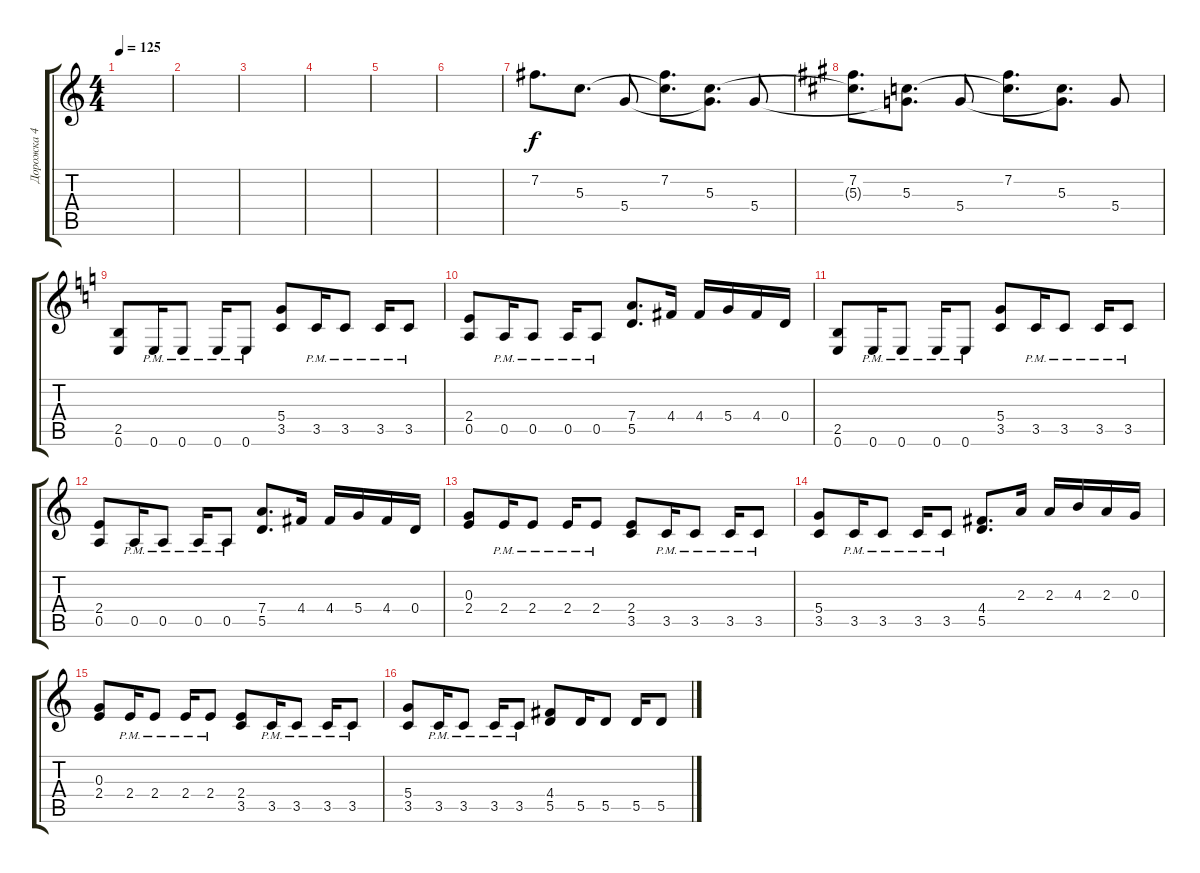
\track ("Дорожка 4" "Дорожка 4") {instrument distortionguitar}
\staff {score tabs}
\tuning (E4 B3 G3 D3 A2 E2) {hide}
\ts (4 4)
\tempo 125
\clef g2
\ks c
|
|
|
|
|
|
7.2.8{d} 5.3.8{d} 5.4.8 (7.2 5.3{t}).8{d} (5.3 5.4{t}).8{d} 5.4.8 |
\ks a
(7.2 5.3{t}).8{d} (5.3 5.4{t}).8{d} 5.4.8 (7.2 5.3{t}).8{d} (5.3 5.4{t}).8{d} 5.4.8 |
\ks c
(2.5 0.6).8 0.6{pm}.16 0.6{pm}.8 0.6{pm}.16 0.6{pm}.8 (5.4 3.5).8 3.5{pm}.16 3.5{pm}.8 3.5{pm}.16 3.5{pm}.8 |
(2.4 0.5).8 0.5{pm}.16 0.5{pm}.8 0.5{pm}.16 0.5{pm}.8 (7.4 5.5).8{d} 4.4.16 4.4.16 5.4.16 4.4.16 0.4.16 |
(2.5 0.6).8 0.6{pm}.16 0.6{pm}.8 0.6{pm}.16 0.6{pm}.8 (5.4 3.5).8 3.5{pm}.16 3.5{pm}.8 3.5{pm}.16 3.5{pm}.8 |
(2.4 0.5).8 0.5{pm}.16 0.5{pm}.8 0.5{pm}.16 0.5{pm}.8 (7.4 5.5).8{d} 4.4.16 4.4.16 5.4.16 4.4.16 0.4.16 |
(0.3 2.4).8 2.4{pm}.16 2.4{pm}.8 2.4{pm}.16 2.4{pm}.8 (2.4 3.5).8 3.5{pm}.16 3.5{pm}.8 3.5{pm}.16 3.5{pm}.8 |
(5.4 3.5).8 3.5{pm}.16 3.5{pm}.8 3.5{pm}.16 3.5{pm}.8 (4.4 5.5).8{d} 2.3.16 2.3.16 4.3.16 2.3.16 0.3.16 |
(0.3 2.4).8 2.4{pm}.16 2.4{pm}.8 2.4{pm}.16 2.4{pm}.8 (2.4 3.5).8 3.5{pm}.16 3.5{pm}.8 3.5{pm}.16 3.5{pm}.8 |
(5.4 3.5).8 3.5{pm}.16 3.5{pm}.8 3.5{pm}.16 3.5{pm}.8 (4.4 5.5).8 5.5.16 5.5.8 5.5.16 5.5.8
